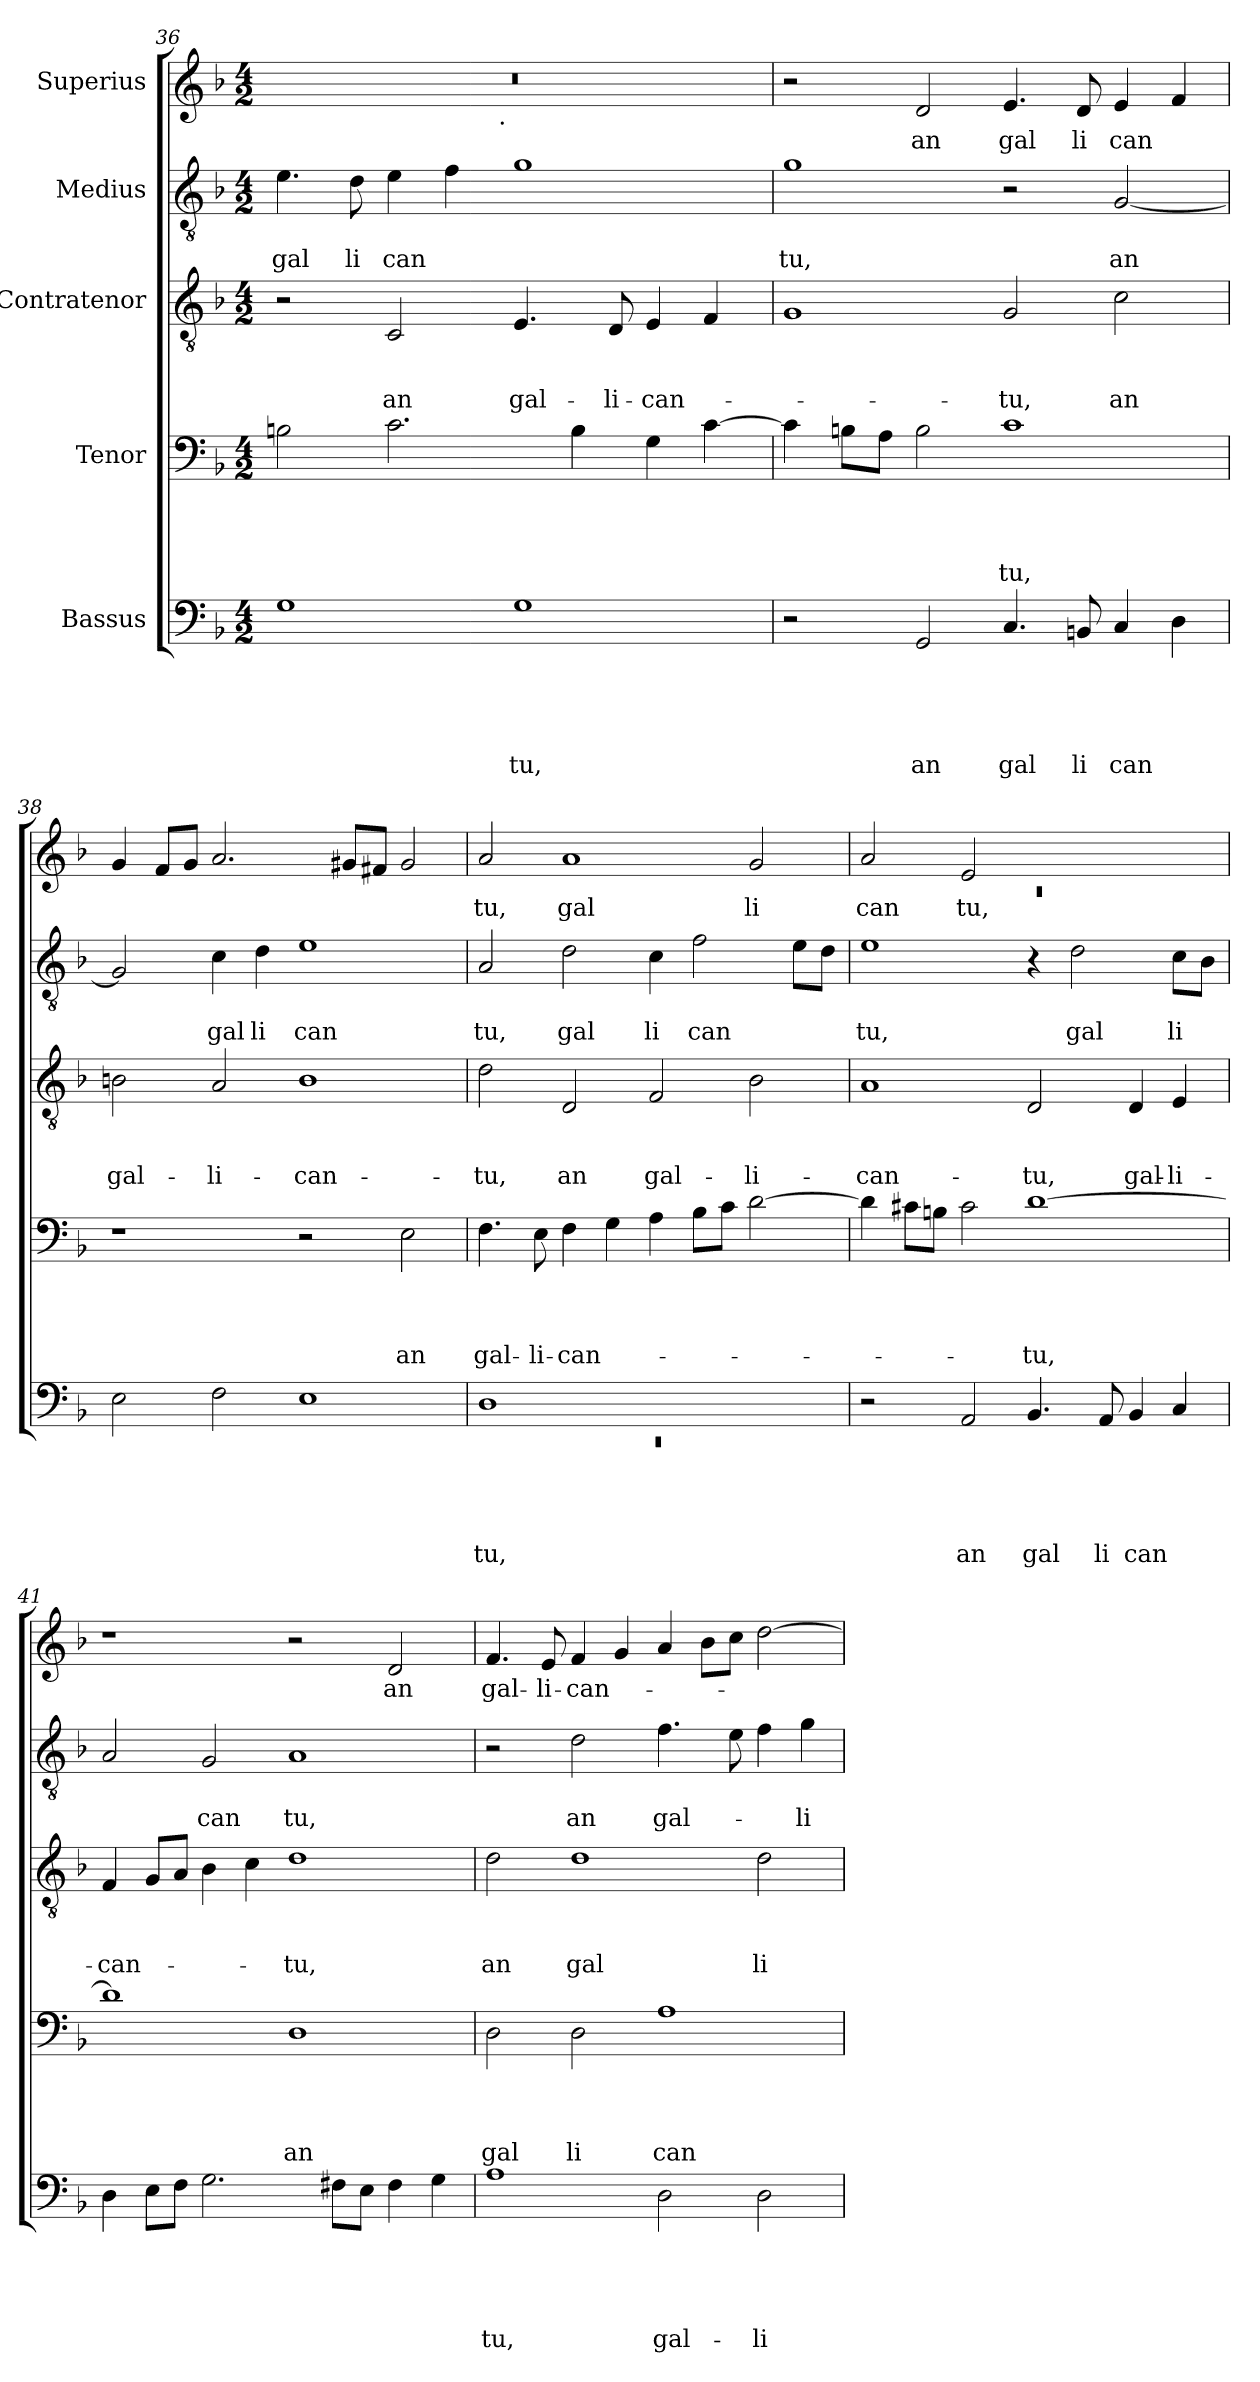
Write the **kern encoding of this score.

**kern	**text	**text	**text	**text	**text	**kern	**text	**text	**text	**text	**kern	**text	**text	**text	**kern	**text	**text	**kern	**text
*part5	*part5	*part5	*part5	*part5	*part5	*part4	*part4	*part4	*part4	*part4	*part3	*part3	*part3	*part3	*part2	*part2	*part2	*part1	*part1
*staff5	*staff5	*staff5	*staff5	*staff5	*staff5	*staff4	*staff4	*staff4	*staff4	*staff4	*staff3	*staff3	*staff3	*staff3	*staff2	*staff2	*staff2	*staff1	*staff1
*I"Bassus	*	*	*	*	*	*I"Tenor	*	*	*	*	*I"Contratenor	*	*	*	*I"Medius	*	*	*I"Superius	*
*clefF4	*	*	*	*	*	*clefF4	*	*	*	*	*clefGv2	*	*	*	*clefGv2	*	*	*clefG2	*
*k[b-]	*	*	*	*	*	*k[b-]	*	*	*	*	*k[b-]	*	*	*	*k[b-]	*	*	*k[b-]	*
*F:	*	*	*	*	*	*F:	*	*	*	*	*F:	*	*	*	*F:	*	*	*F:	*
*M4/2	*	*	*	*	*	*M4/2	*	*	*	*	*M4/2	*	*	*	*M4/2	*	*	*M4/2	*
=36	=36	=36	=36	=36	=36	=36	=36	=36	=36	=36	=36	=36	=36	=36	=36	=36	=36	=36	=36
!	!	!	!	!	!	!	!	!	!	!	!	!	!	!	!	!	!LO:LY:b	!	!
*	*	*	*	*	*	*	*	*	*	*	*	*	*	*	*	*	*	*^	*
1G	.	.	.	.	.	2Bn\	.	.	.	.	2r	.	.	.	4.e\	.	gal	0r	2ryy	.
!	!	!	!	!	!	!	!	!	!	!	!	!	!	!	!	!	!LO:LY:b	!	!	!
.	.	.	.	.	.	.	.	.	.	.	.	.	.	.	8d\	.	li	.	.	.
!	!	!	!	!	!	!	!	!	!	!	!	!	!	!LO:LY:b	!	!	!LO:LY:b	!	!	!
.	.	.	.	.	.	2.c\	.	.	.	.	2C/	.	.	an	4e\	.	can	.	4...ryy	.
.	.	.	.	.	.	.	.	.	.	.	.	.	.	.	4f\	.	.	.	.	.
!	!	!	!	!	!	!	!	!	!	!	!	!	!	!	!	!	!	!	!LO:TX:b:t=.	!
.	.	.	.	.	.	.	.	.	.	.	.	.	.	.	.	.	.	.	1ryy	.
!	!	!	!	!	!LO:LY:b	!	!	!	!	!	!	!	!	!LO:LY:b	!	!	!	!	!	!
1G	.	.	.	.	tu,	.	.	.	.	.	4.E/	.	.	gal-	1g	.	.	.	.	.
.	.	.	.	.	.	4B\	.	.	.	.	.	.	.	.	.	.	.	.	.	.
!	!	!	!	!	!	!	!	!	!	!	!	!	!	!LO:LY:b	!	!	!	!	!	!
.	.	.	.	.	.	.	.	.	.	.	8D/	.	.	-li-	.	.	.	.	.	.
!	!	!	!	!	!	!	!	!	!	!	!	!	!	!LO:LY:b	!	!	!	!	!	!
.	.	.	.	.	.	4G\	.	.	.	.	4E/	.	.	-can-	.	.	.	.	.	.
.	.	.	.	.	.	[>4c\	.	.	.	.	4F/	.	.	.	.	.	.	.	.	.
.	.	.	.	.	.	.	.	.	.	.	.	.	.	.	.	.	.	.	32ryy	.
!!LO:LB:g=z
=37	=37	=37	=37	=37	=37	=37	=37	=37	=37	=37	=37	=37	=37	=37	=37	=37	=37	=37	=37	=37
!	!	!	!	!	!	!	!	!	!	!	!	!	!	!	!	!	!LO:LY:b	!	!	!
*	*	*	*	*	*	*	*	*	*	*	*	*	*	*	*	*	*	*v	*v	*
2r	.	.	.	.	.	4c\]	.	.	.	.	1G	.	.	.	1g	.	tu,	2r	.
.	.	.	.	.	.	8Bn\L	.	.	.	.	.	.	.	.	.	.	.	.	.
.	.	.	.	.	.	8A\J	.	.	.	.	.	.	.	.	.	.	.	.	.
!	!	!	!	!	!LO:LY:b	!	!	!	!	!	!	!	!	!	!	!	!	!	!LO:LY:b
2GG/	.	.	.	.	an	2B\	.	.	.	.	.	.	.	.	.	.	.	2d/	an
!	!	!	!	!	!LO:LY:b	!	!	!	!	!LO:LY:b	!	!	!	!LO:LY:b	!	!	!	!	!LO:LY:b
4.C/	.	.	.	.	gal	1c	.	.	.	-tu,	2G/	.	.	-tu,	2r	.	.	4.e/	gal
!	!	!	!	!	!LO:LY:b	!	!	!	!	!	!	!	!	!	!	!	!	!	!LO:LY:b
8BBn/	.	.	.	.	li	.	.	.	.	.	.	.	.	.	.	.	.	8d/	li
!	!	!	!	!	!LO:LY:b	!	!	!	!	!	!	!	!	!LO:LY:b	!	!	!LO:LY:b	!	!LO:LY:b
4C/	.	.	.	.	can	.	.	.	.	.	2c\	.	.	an	[<2G/	.	an	4e/	can
4D\	.	.	.	.	.	.	.	.	.	.	.	.	.	.	.	.	.	4f/	.
=38	=38	=38	=38	=38	=38	=38	=38	=38	=38	=38	=38	=38	=38	=38	=38	=38	=38	=38	=38
!	!	!	!	!	!	!	!	!	!	!	!	!	!	!LO:LY:b	!	!	!	!	!
2E\	.	.	.	.	.	1r	.	.	.	.	2Bn\	.	.	gal-	2G/]	.	.	4g/	.
.	.	.	.	.	.	.	.	.	.	.	.	.	.	.	.	.	.	8f/L	.
.	.	.	.	.	.	.	.	.	.	.	.	.	.	.	.	.	.	8g/J	.
!	!	!	!	!	!	!	!	!	!	!	!	!	!	!LO:LY:b	!	!	!LO:LY:b	!	!
2F\	.	.	.	.	.	.	.	.	.	.	2A/	.	.	-li-	4c\	.	gal	2.a/	.
!	!	!	!	!	!	!	!	!	!	!	!	!	!	!	!	!	!LO:LY:b	!	!
.	.	.	.	.	.	.	.	.	.	.	.	.	.	.	4d\	.	li	.	.
!	!	!	!	!	!	!	!	!	!	!	!	!	!	!LO:LY:b	!	!	!LO:LY:b	!	!
1E	.	.	.	.	.	2r	.	.	.	.	1B	.	.	-can-	1e	.	can	.	.
.	.	.	.	.	.	.	.	.	.	.	.	.	.	.	.	.	.	8g#X/L	.
.	.	.	.	.	.	.	.	.	.	.	.	.	.	.	.	.	.	8f#X/J	.
!	!	!	!	!	!	!	!	!	!	!LO:LY:b	!	!	!	!	!	!	!	!	!
.	.	.	.	.	.	2E\	.	.	.	an	.	.	.	.	.	.	.	2g#/	.
=39	=39	=39	=39	=39	=39	=39	=39	=39	=39	=39	=39	=39	=39	=39	=39	=39	=39	=39	=39
*^	*	*	*	*	*	*	*	*	*	*	*	*	*	*	*	*	*	*	*
!	!LO:N:vis=1	!	!	!	!	!LO:LY:b	!	!	!	!	!LO:LY:b	!	!	!	!LO:LY:b	!	!	!LO:LY:b	!	!LO:LY:b
1D	0rEE	.	.	.	.	tu,	4.F\	.	.	.	gal-	2d\	.	.	-tu,	2A/	.	tu,	2a/	tu,
!	!	!	!	!	!	!	!	!	!	!	!LO:LY:b	!	!	!	!	!	!	!	!	!
.	.	.	.	.	.	.	8E\	.	.	.	-li-	.	.	.	.	.	.	.	.	.
!	!	!	!	!	!	!	!	!	!	!	!LO:LY:b	!	!	!	!LO:LY:b	!	!	!LO:LY:b	!	!LO:LY:b
.	.	.	.	.	.	.	4F\	.	.	.	-can-	2D/	.	.	an	2d\	.	gal	1a	gal
.	.	.	.	.	.	.	4G\	.	.	.	.	.	.	.	.	.	.	.	.	.
!	!	!	!	!	!	!	!	!	!	!	!	!	!	!	!LO:LY:b	!	!	!LO:LY:b	!	!
1ryy	.	.	.	.	.	.	4A\	.	.	.	.	2F/	.	.	gal-	4c\	.	li	.	.
!	!	!	!	!	!	!	!	!	!	!	!	!	!	!	!	!	!	!LO:LY:b	!	!
.	.	.	.	.	.	.	8B-\L	.	.	.	.	.	.	.	.	2f\	.	can	.	.
.	.	.	.	.	.	.	8c\J	.	.	.	.	.	.	.	.	.	.	.	.	.
!	!	!	!	!	!	!	!	!	!	!	!	!	!	!	!LO:LY:b	!	!	!	!	!LO:LY:b
.	.	.	.	.	.	.	[>2d\	.	.	.	.	2B-\	.	.	-li-	.	.	.	2g/	li
.	.	.	.	.	.	.	.	.	.	.	.	.	.	.	.	8e\L	.	.	.	.
.	.	.	.	.	.	.	.	.	.	.	.	.	.	.	.	8d\J	.	.	.	.
*v	*v	*	*	*	*	*	*	*	*	*	*	*	*	*	*	*	*	*	*	*
=40	=40	=40	=40	=40	=40	=40	=40	=40	=40	=40	=40	=40	=40	=40	=40	=40	=40	=40	=40
*	*	*	*	*	*	*	*	*	*	*	*	*	*	*	*	*	*	*^	*
!	!	!	!	!	!	!	!	!	!	!	!	!	!	!LO:LY:b	!	!	!LO:LY:b	!	!LO:N:vis=1	!LO:LY:b
2r	.	.	.	.	.	4d\]	.	.	.	.	1A	.	.	-can-	1e	.	tu,	2a/	0rc	can
.	.	.	.	.	.	8c#X\L	.	.	.	.	.	.	.	.	.	.	.	.	.	.
.	.	.	.	.	.	8Bn\J	.	.	.	.	.	.	.	.	.	.	.	.	.	.
!	!	!	!	!	!LO:LY:b	!	!	!	!	!	!	!	!	!	!	!	!	!	!	!LO:LY:b
2AA/	.	.	.	.	an	2c#\	.	.	.	.	.	.	.	.	.	.	.	2e/	.	tu,
!	!	!	!	!	!LO:LY:b	!	!	!	!	!LO:LY:b	!	!	!	!LO:LY:b	!	!	!	!	!	!
4.BB-/	.	.	.	.	gal	[>1d	.	.	.	-tu,	2D/	.	.	-tu,	4r	.	.	1ryy	.	.
!	!	!	!	!	!	!	!	!	!	!	!	!	!	!	!	!	!LO:LY:b	!	!	!
.	.	.	.	.	.	.	.	.	.	.	.	.	.	.	2d\	.	gal	.	.	.
!	!	!	!	!	!LO:LY:b	!	!	!	!	!	!	!	!	!	!	!	!	!	!	!
8AA/	.	.	.	.	li	.	.	.	.	.	.	.	.	.	.	.	.	.	.	.
!	!	!	!	!	!LO:LY:b	!	!	!	!	!	!	!	!	!LO:LY:b	!	!	!	!	!	!
4BB-/	.	.	.	.	can	.	.	.	.	.	4D/	.	.	gal-	.	.	.	.	.	.
!	!	!	!	!	!	!	!	!	!	!	!	!	!	!LO:LY:b	!	!	!LO:LY:b	!	!	!
4C/	.	.	.	.	.	.	.	.	.	.	4E/	.	.	-li-	8c\L	.	li	.	.	.
.	.	.	.	.	.	.	.	.	.	.	.	.	.	.	8B-\J	.	.	.	.	.
*	*	*	*	*	*	*	*	*	*	*	*	*	*	*	*	*	*	*v	*v	*
=41	=41	=41	=41	=41	=41	=41	=41	=41	=41	=41	=41	=41	=41	=41	=41	=41	=41	=41	=41
!	!	!	!	!	!	!	!	!	!	!	!	!	!	!LO:LY:b	!	!	!	!	!
4D\	.	.	.	.	.	1d]	.	.	.	.	4F/	.	.	-can-	2A/	.	.	1r	.
8E\L	.	.	.	.	.	.	.	.	.	.	8G/L	.	.	.	.	.	.	.	.
8F\J	.	.	.	.	.	.	.	.	.	.	8A/J	.	.	.	.	.	.	.	.
!	!	!	!	!	!	!	!	!	!	!	!	!	!	!	!	!	!LO:LY:b	!	!
2.G\	.	.	.	.	.	.	.	.	.	.	4B-\	.	.	.	2G/	.	can	.	.
.	.	.	.	.	.	.	.	.	.	.	4c\	.	.	.	.	.	.	.	.
!	!	!	!	!	!	!	!	!	!	!LO:LY:b	!	!	!	!LO:LY:b	!	!	!LO:LY:b	!	!
.	.	.	.	.	.	1D	.	.	.	an	1d	.	.	-tu,	1A	.	tu,	2r	.
8F#X\L	.	.	.	.	.	.	.	.	.	.	.	.	.	.	.	.	.	.	.
8E\J	.	.	.	.	.	.	.	.	.	.	.	.	.	.	.	.	.	.	.
!	!	!	!	!	!	!	!	!	!	!	!	!	!	!	!	!	!	!	!LO:LY:b
4F#\	.	.	.	.	.	.	.	.	.	.	.	.	.	.	.	.	.	2d/	an
4G\	.	.	.	.	.	.	.	.	.	.	.	.	.	.	.	.	.	.	.
!!LO:PB:g=z
=42	=42	=42	=42	=42	=42	=42	=42	=42	=42	=42	=42	=42	=42	=42	=42	=42	=42	=42	=42
!	!	!	!	!	!LO:LY:b	!	!	!	!	!LO:LY:b	!	!	!	!LO:LY:b	!	!	!	!	!LO:LY:b
1A	.	.	.	.	tu,	2D\	.	.	.	gal	2d\	.	.	an	2r	.	.	4.f/	gal-
!	!	!	!	!	!	!	!	!	!	!	!	!	!	!	!	!	!	!	!LO:LY:b
.	.	.	.	.	.	.	.	.	.	.	.	.	.	.	.	.	.	8e/	-li-
!	!	!	!	!	!	!	!	!	!	!LO:LY:b	!	!	!	!LO:LY:b	!	!	!LO:LY:b	!	!LO:LY:b
.	.	.	.	.	.	2D\	.	.	.	li	1d	.	.	gal	2d\	.	an	4f/	-can-
.	.	.	.	.	.	.	.	.	.	.	.	.	.	.	.	.	.	4g/	.
!	!	!	!	!	!LO:LY:b	!	!	!	!	!LO:LY:b	!	!	!	!	!	!	!LO:LY:b	!	!
2D\	.	.	.	.	gal-	1A	.	.	.	can	.	.	.	.	4.f\	.	gal-	4a/	.
.	.	.	.	.	.	.	.	.	.	.	.	.	.	.	.	.	.	8b-\L	.
.	.	.	.	.	.	.	.	.	.	.	.	.	.	.	8e\	.	.	8cc\J	.
!	!	!	!	!	!LO:LY:b	!	!	!	!	!	!	!	!	!LO:LY:b	!	!	!	!	!
2D\	.	.	.	.	-li-	.	.	.	.	.	2d\	.	.	li	4f\	.	.	[>2dd\	.
!	!	!	!	!	!	!	!	!	!	!	!	!	!	!	!	!	!LO:LY:b	!	!
.	.	.	.	.	.	.	.	.	.	.	.	.	.	.	4g\	.	-li-	.	.
=	=	=	=	=	=	=	=	=	=	=	=	=	=	=	=	=	=	=	=
*-	*-	*-	*-	*-	*-	*-	*-	*-	*-	*-	*-	*-	*-	*-	*-	*-	*-	*-	*-
